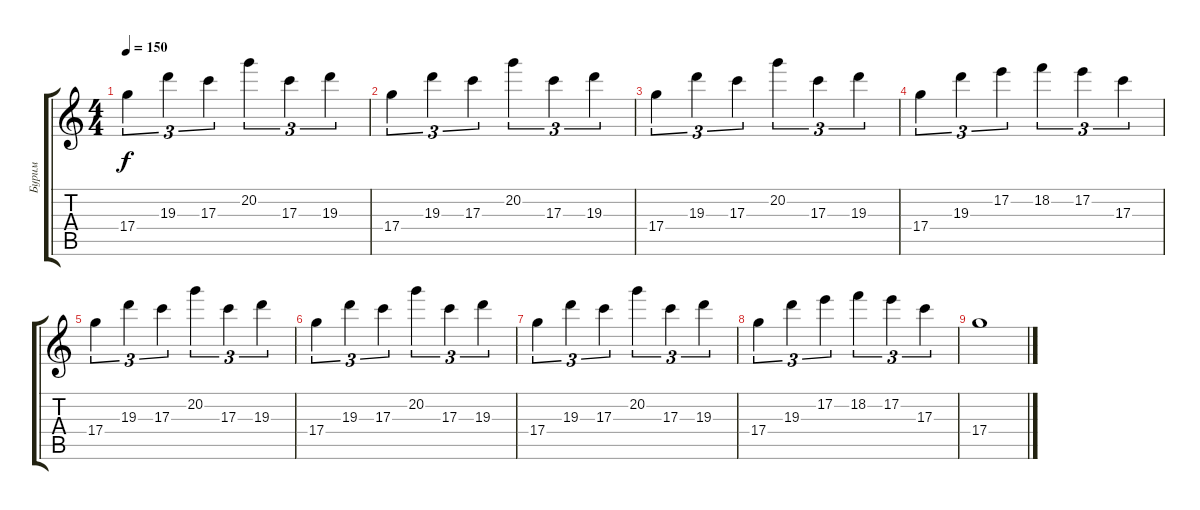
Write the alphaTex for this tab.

\track ("Бурим" "Бурим") {instrument overdrivenguitar}
\staff {score tabs}
\tuning (E4 B3 G3 D3 A2 E2) {hide}
\ts (4 4)
\tempo 150
\clef g2
\ks c
17.4.4{tu (3 2) dy f} 19.3.4{tu (3 2)} 17.3.4{tu (3 2)} 20.2.4{tu (3 2)} 17.3.4{tu (3 2)} 19.3.4{tu (3 2)} |
17.4.4{tu (3 2)} 19.3.4{tu (3 2)} 17.3.4{tu (3 2)} 20.2.4{tu (3 2)} 17.3.4{tu (3 2)} 19.3.4{tu (3 2)} |
17.4.4{tu (3 2)} 19.3.4{tu (3 2)} 17.3.4{tu (3 2)} 20.2.4{tu (3 2)} 17.3.4{tu (3 2)} 19.3.4{tu (3 2)} |
17.4.4{tu (3 2)} 19.3.4{tu (3 2)} 17.2.4{tu (3 2)} 18.2.4{tu (3 2)} 17.2.4{tu (3 2)} 17.3.4{tu (3 2)} |
17.4.4{tu (3 2)} 19.3.4{tu (3 2)} 17.3.4{tu (3 2)} 20.2.4{tu (3 2)} 17.3.4{tu (3 2)} 19.3.4{tu (3 2)} |
17.4.4{tu (3 2)} 19.3.4{tu (3 2)} 17.3.4{tu (3 2)} 20.2.4{tu (3 2)} 17.3.4{tu (3 2)} 19.3.4{tu (3 2)} |
17.4.4{tu (3 2)} 19.3.4{tu (3 2)} 17.3.4{tu (3 2)} 20.2.4{tu (3 2)} 17.3.4{tu (3 2)} 19.3.4{tu (3 2)} |
17.4.4{tu (3 2)} 19.3.4{tu (3 2)} 17.2.4{tu (3 2)} 18.2.4{tu (3 2)} 17.2.4{tu (3 2)} 17.3.4{tu (3 2)} |
17.4.1
